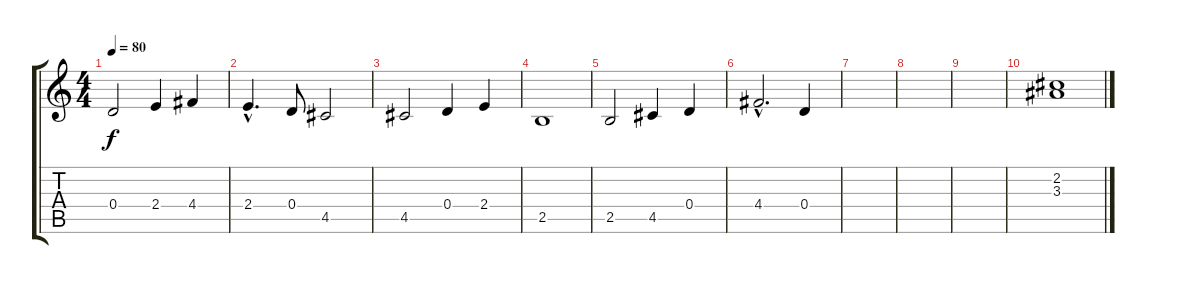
\track "" {instrument acousticguitarsteel}
\staff {score tabs}
\tuning (E4 B3 G3 D3 A2 E2) {hide}
\ts (4 4)
\tempo 80
\clef g2
\ks c
0.4.2{dy f} 2.4.4 4.4.4 |
2.4{hac}.4{d} 0.4.8 4.5.2 |
4.5.2 0.4.4 2.4.4 |
2.5.1 |
2.5.2 4.5.4 0.4.4 |
4.4{hac}.2{d} 0.4.4 |
|
|
|
(2.2 3.3).1
